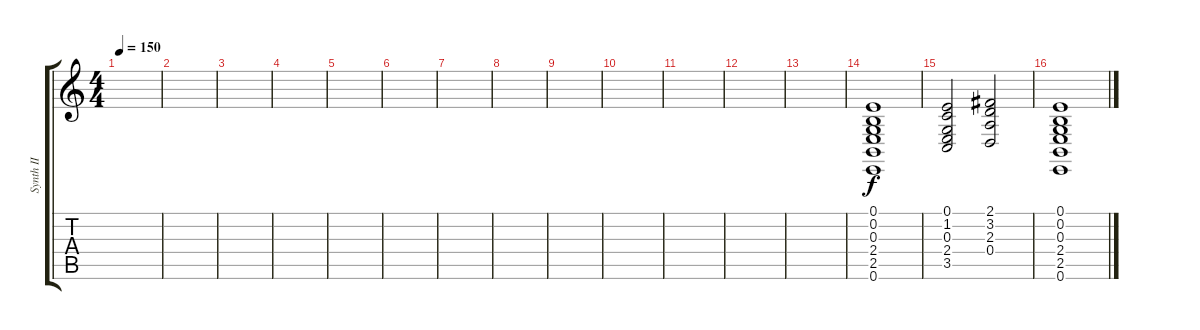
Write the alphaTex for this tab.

\track ("Synth II" "Synth II") {instrument lead1square}
\staff {score tabs}
\tuning (E4 B3 G3 D3 A2 E2) {hide}
\ts (4 4)
\tempo 150
\clef g2
\ks c
|
|
|
|
|
|
|
|
|
|
|
|
|
(0.1 0.2 0.3 2.4 2.5 0.6).1 |
(0.1 1.2 0.3 2.4 3.5).2 (2.1 3.2 2.3 0.4).2 |
(0.1 0.2 0.3 2.4 2.5 0.6).1
